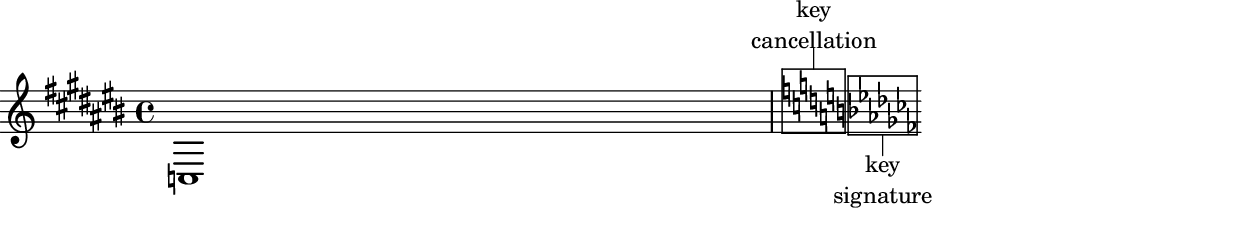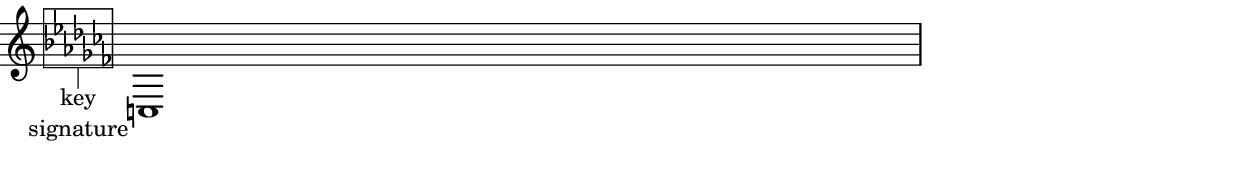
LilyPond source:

%% Generated by lilypond-book
%% Options: [exampleindent=10.16\mm,indent=0\mm,line-width=160\mm]
\include "lilypond-book-preamble.ly"


% ****************************************************************
% Start cut-&-pastable-section
% ****************************************************************

#(ly:set-option 'eps-box-padding 3.000000)



\paper {
  indent = 0\mm
  line-width = 160\mm
  % offset the left padding, also add 1mm as lilypond creates cropped
  % images with a little space on the right
  line-width = #(- line-width (* mm  3.000000) (* mm 1))
}

\layout {
  
}




% ****************************************************************
% ly snippet:
% ****************************************************************
\sourcefilename "/lilypond-2.23.82/input/regression/balloon-breakable.ly"
\sourcefileline 0
\version "2.23.4"

\header {
  texidoc = "Balloons on breakable items are visible if and only
if the item they annotate is visible."
}

\new Staff \with {
  \consists Balloon_engraver
}
{
  \key cis \major
  c1
  \balloonGrobText
    KeyCancellation
    #'(0 . 2)
    \markup \center-column { key cancellation }
  \balloonGrobText
    KeySignature
    #'(0 . -2)
    \markup \center-column { key signature }
  \key ces \major
  \break
  c1
}



% ****************************************************************
% end ly snippet
% ****************************************************************
